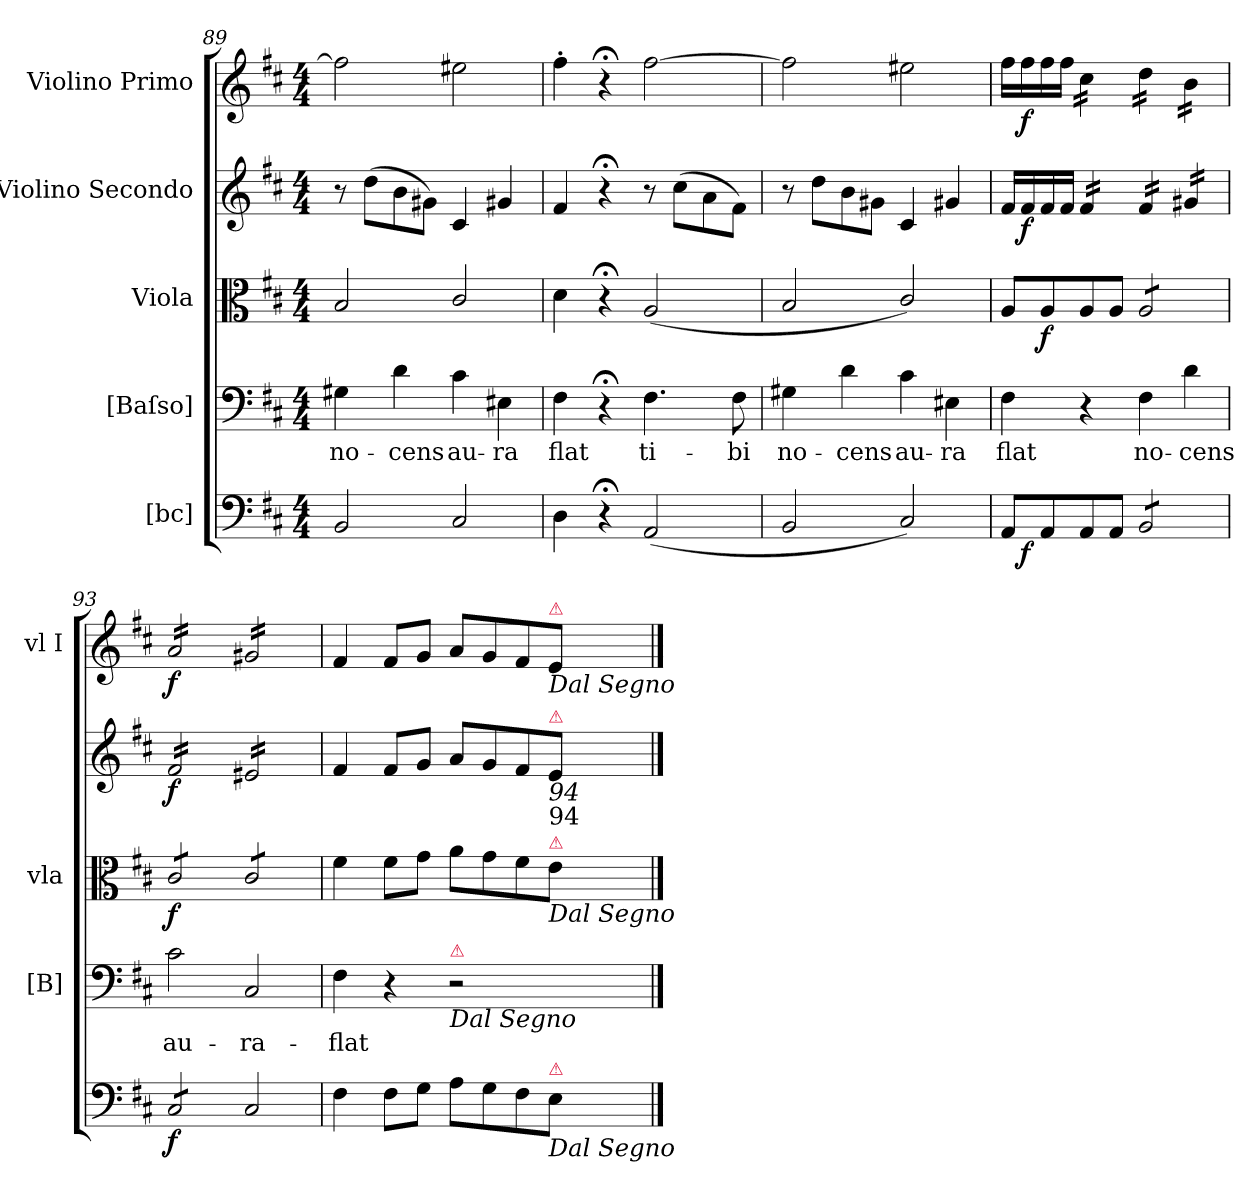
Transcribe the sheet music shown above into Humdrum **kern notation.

**kern	**dynam	**kern	**text	**kern	**dynam	**kern	**dynam	**kern	**dynam
*part5	*part5	*part4	*part4	*part3	*part3	*part2	*part2	*part1	*part1
*staff5	*staff5	*staff4	*staff4	*staff3	*staff3	*staff2	*staff2	*staff1	*staff1
*I"[bc]	*	*I"[Baſso]	*	*I"Viola	*	*I"Violino Secondo	*	*I"Violino Primo	*
*	*	*I'[B]	*	*I'vla	*	*	*	*I'vl I	*
*clefF4	*	*clefF4	*	*clefC3	*	*clefG2	*	*clefG2	*
*k[f#c#]	*	*k[f#c#]	*	*k[f#c#]	*	*k[f#c#]	*	*k[f#c#]	*
*M4/4	*	*M4/4	*	*M4/4	*	*M4/4	*	*M4/4	*
=89	=89	=89	=89	=89	=89	=89	=89	=89	=89
2BB/	.	4G#X\	no-	2B/	.	8r	.	2ff#\]	.
.	.	.	.	.	.	(8dd\L	.	.	.
.	.	4d\	-cens	.	.	8b\	.	.	.
.	.	.	.	.	.	8g#X\J)	.	.	.
2C#/	.	4c#\	au-	2c#/	.	4c#/	.	2ee#X\	.
.	.	4E#X\	-ra	.	.	4g#X/	.	.	.
=90	=90	=90	=90	=90	=90	=90	=90	=90	=90
4D\	.	4F#\	flat	4d\	.	4f#/	.	4ff#'\	.
4r;<	.	4r;<	.	4r;<	.	4r;<	.	4r;<	.
(>2AA/	.	4.F#\	ti-	(>2A/	.	8r	.	[2ff#\	.
.	.	.	.	.	.	(8cc#\L	.	.	.
.	.	.	.	.	.	8a\	.	.	.
.	.	8F#\	-bi	.	.	8f#\J)	.	.	.
=91	=91	=91	=91	=91	=91	=91	=91	=91	=91
2BB/	.	4G#X\	no-	2B/	.	8r	.	2ff#\]	.
.	.	.	.	.	.	8dd\L	.	.	.
.	.	4d\	-cens	.	.	8b\	.	.	.
.	.	.	.	.	.	8g#X\J	.	.	.
2C#/)	.	4c#\	au-	2c#/)	.	4c#/	.	2ee#X\	.
.	.	4E#X\	-ra	.	.	4g#X/	.	.	.
=92	=92	=92	=92	=92	=92	=92	=92	=92	=92
!	!LO:DY:b:rj	!	!	!	!	!	!	!	!
*^	*	*	*	*	*	*	*	*	*
8AA/L	16ryy	po.	4F#\	flat	8A/L	po	16f#/LL	po	16ff#\LL	po&colon;
!	!	!LO:DY:b	!	!	!	!	!	!	!	!
.	2...ryy	f.	.	.	.	.	16f#/	f	16ff#\	f.
8AA/	.	.	.	.	8A/	f	16f#/	.	16ff#\	.
.	.	.	.	.	.	.	16f#/JJ	.	16ff#\JJ	.
*	*	*	*	*	*	*	*tremolo	*	*	*
*	*	*	*	*	*	*	*	*	*tremolo	*
8AA/	.	.	4r	.	8A/	.	16f#/LL	.	16cc#\LL	.
.	.	.	.	.	.	.	16f#/	.	16cc#\	.
8AA/J	.	.	.	.	8A/J	.	16f#/	.	16cc#\	.
.	.	.	.	.	.	.	16f#/JJ	.	16cc#\JJ	.
*tremolo	*	*	*	*	*	*	*	*	*	*
*	*	*	*	*	*tremolo	*	*	*	*	*
8BB/L	.	.	4F#\	no-	8A/L	.	16f#/LL	.	16dd\LL	.
.	.	.	.	.	.	.	16f#/	.	16dd\	.
8BB/	.	.	.	.	8A/	.	16f#/	.	16dd\	.
.	.	.	.	.	.	.	16f#/JJ	.	16dd\JJ	.
8BB/	.	.	4d\	-cens	8A/	.	16g#X/LL	.	16b\LL	.
.	.	.	.	.	.	.	16g#X/	.	16b\	.
8BB/J	.	.	.	.	8A/J	.	16g#X/	.	16b\	.
.	.	.	.	.	.	.	16g#X/JJ	.	16b\JJ	.
=93	=93	=93	=93	=93	=93	=93	=93	=93	=93	=93
!	!	!LO:DY:b	!	!	!	!	!	!	!	!
*v	*v	*	*	*	*	*	*	*	*	*
8C#/L	f.	2c#\	au-	8c#/L	f	16f#/LL	f	16a/LL	f.
.	.	.	.	.	.	16f#/	.	16a/	.
8C#/	.	.	.	8c#/	.	16f#/	.	16a/	.
.	.	.	.	.	.	16f#/	.	16a/	.
8C#/	.	.	.	8c#/	.	16f#/	.	16a/	.
.	.	.	.	.	.	16f#/	.	16a/	.
8C#/J	.	.	.	8c#/J	.	16f#/	.	16a/	.
*Xtremolo	*	*	*	*	*	*	*	*	*
.	.	.	.	.	.	16f#/JJ	.	16a/JJ	.
2C#/	.	2C#/	-ra-	8c#/L	.	16e#X/LL	.	16g#X/LL	.
.	.	.	.	.	.	16e#X/	.	16g#X/	.
.	.	.	.	8c#/	.	16e#X/	.	16g#X/	.
.	.	.	.	.	.	16e#X/	.	16g#X/	.
.	.	.	.	8c#/	.	16e#X/	.	16g#X/	.
.	.	.	.	.	.	16e#X/	.	16g#X/	.
.	.	.	.	8c#/J	.	16e#X/	.	16g#X/	.
*	*	*	*	*Xtremolo	*	*	*	*	*
.	.	.	.	.	.	16e#X/JJ	.	16g#X/JJ	.
*	*	*	*	*	*	*	*	*Xtremolo	*
*	*	*	*	*	*	*Xtremolo	*	*	*
=94	=94	=94	=94	=94	=94	=94	=94	=94	=94
4F#\	.	4F#\	-flat	4f#\	.	4f#/	.	4f#/	.
8F#\L	.	4r	.	8f#\L	.	8f#/L	.	8f#/L	.
8G\J	.	.	.	8g\J	.	8g/J	.	8g/J	.
!	!	!LO:TX:a:color=crimson:t=⚠	!	!	!	!	!	!	!
!	!	!LO:TX:b:i:t=Dal Segno	!	!	!	!	!	!	!
8A\L	.	2r	.	8a\L	.	8a/L	.	8a/L	.
8G\	.	.	.	8g\	.	8g/	.	8g/	.
8F#\	.	.	.	8f#\	.	8f#/	.	8f#/	.
!	!	!	!	!	!	!	!	!LO:TX:a:color=crimson:t=⚠	!
!	!	!	!	!	!	!	!	!LO:TX:b:i:t=Dal Segno	!
!	!	!	!	!	!	!LO:TX:a:color=crimson:t=⚠	!	!	!
!	!	!	!	!	!	!LO:TX:b:i:t=94	!	!	!
!	!	!	!	!LO:TX:a:color=crimson:t=⚠	!	!	!	!	!
!	!	!	!	!LO:TX:a:t=94	!	!	!	!	!
!	!	!	!	!LO:TX:b:i:t=Dal Segno	!	!	!	!	!
!LO:TX:a:color=crimson:t=⚠	!	!	!	!	!	!	!	!	!
!LO:TX:b:i:t=Dal Segno	!	!	!	!	!	!	!	!	!
8E\J	.	.	.	8e\J	.	8e/J	.	8e/J	.
==	==	==	==	==	==	==	==	==	==
*-	*-	*-	*-	*-	*-	*-	*-	*-	*-
